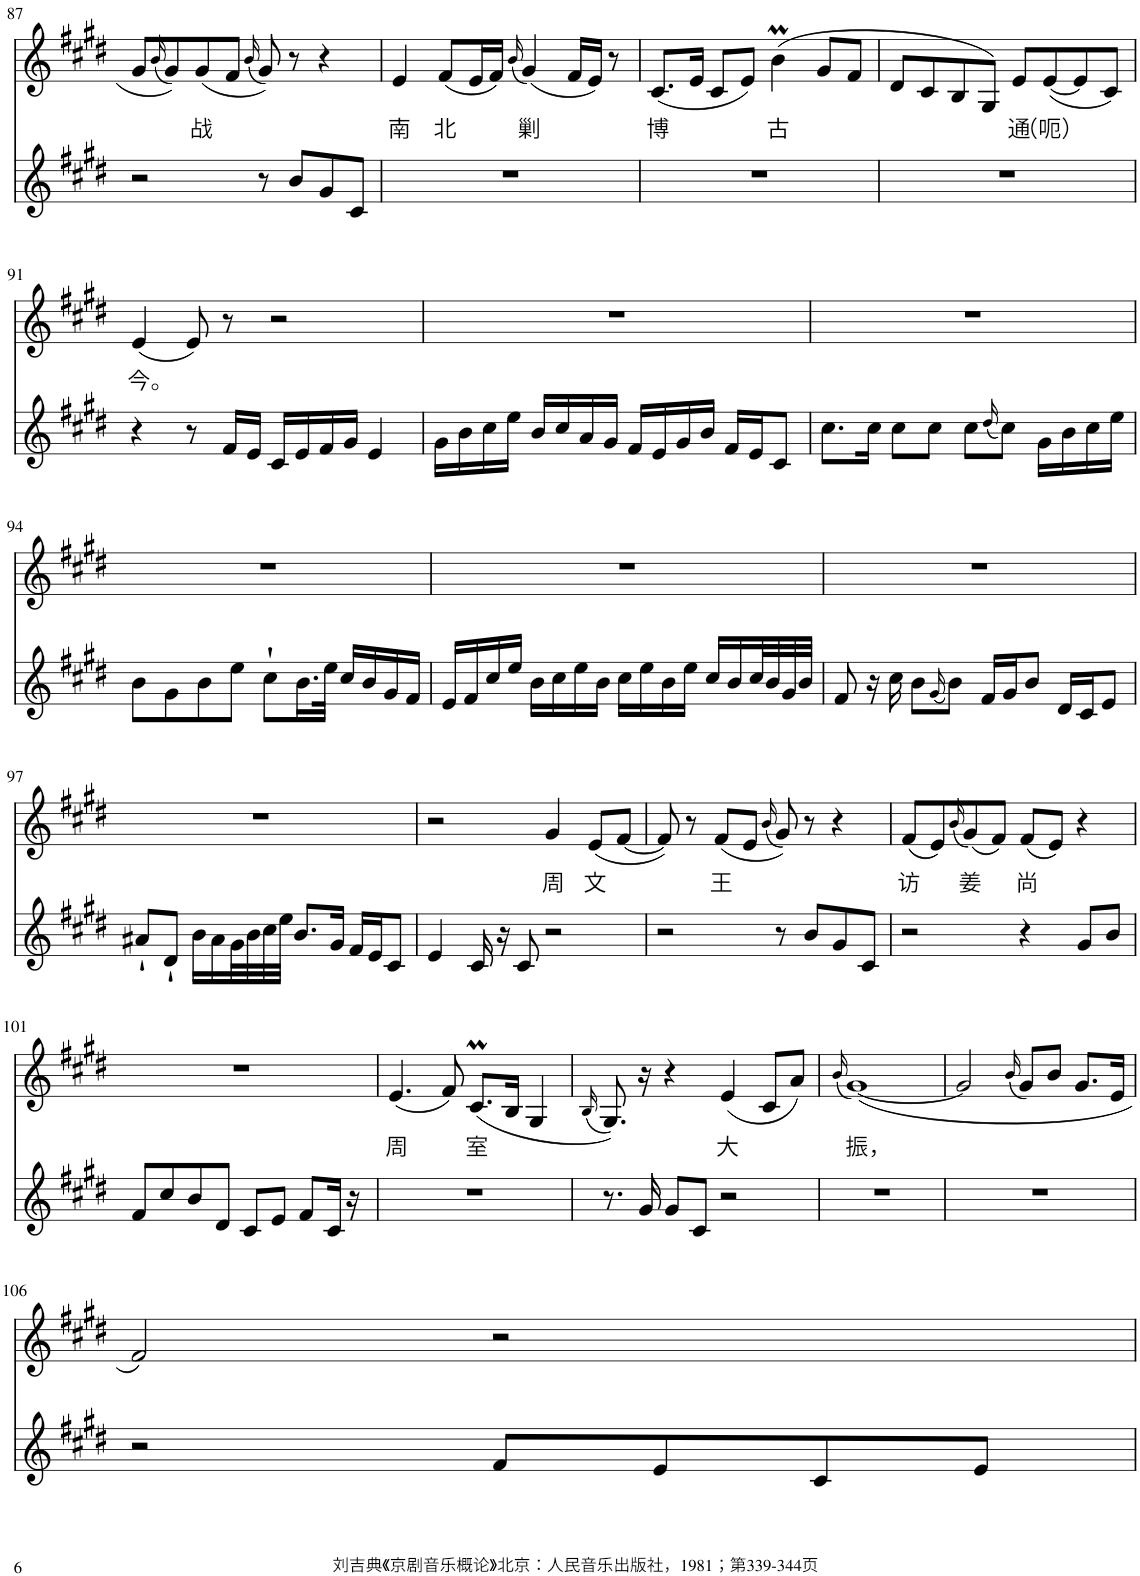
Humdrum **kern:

**kern	**kern	**text
*part2	*part1	*part1
*staff2	*staff1	*staff1
*I"Piano	*I"Piano	*
*I'Pno	*I'Pno	*
!!LO:PB:g=z
*clefG2	*clefG2	*
*k[f#c#g#d#]	*k[f#c#g#d#]	*
*M4/4	*M4/4	*
=87	=87	=87
2r	8g#/L	.
.	(16qb/	.
.	8g#/)	.
!	!	!LO:LY:b
.	(8g#/	战
.	8f#/J	.
.	(16qb/	.
8r	8g#/))	.
8b/L	8r	.
8g#/	4r	.
8c#/J	.	.
=88	=88	=88
!	!	!LO:LY:b
1r	4e/	南
!	!	!LO:LY:b
.	(8f#/L	北
.	16e/L	.
.	16f#/JJ)	.
.	(16qb/	.
!	!	!LO:LY:b
.	(4g#/)	剿
.	16f#/LL	.
.	16e/JJ)	.
.	8r	.
=89	=89	=89
!	!	!LO:LY:b
1r	(8.c#/L	博
.	16e/Jk	.
.	8c#/L	.
.	8e/J)	.
!	!	!LO:LY:b
.	(4bM\	古
.	8g#/L	.
.	8f#/J	.
=90	=90	=90
1r	8d#/L	.
.	8c#/	.
.	8B/	.
.	8G#/J)	.
!	!	!LO:LY:b
.	8e/L	通
!	!	!LO:LY:b
.	([8e/	（呃）
.	8e/]	.
.	8c#/J)	.
!!LO:LB:g=z
=91	=91	=91
!	!	!LO:LY:b
4r	(4e/	今。
8r	8e/)	.
16f#/LL	8r	.
16e/JJ	.	.
16c#/LL	2r	.
16e/	.	.
16f#/	.	.
16g#/JJ	.	.
4e/	.	.
=92	=92	=92
16g#\LL	1r	.
16b\	.	.
16cc#\	.	.
16ee\JJ	.	.
16b/LL	.	.
16cc#/	.	.
16a/	.	.
16g#/JJ	.	.
16f#/LL	.	.
16e/	.	.
16g#/	.	.
16b/JJ	.	.
16f#/LL	.	.
16e/J	.	.
8c#/J	.	.
=93	=93	=93
8.cc#\L	1r	.
16cc#\Jk	.	.
8cc#\L	.	.
8cc#\J	.	.
8cc#\L	.	.
(16qdd#/	.	.
8cc#\J)	.	.
16g#\LL	.	.
16b\	.	.
16cc#\	.	.
16ee\JJ	.	.
!!LO:LB:g=z
=94	=94	=94
8b\L	1r	.
8g#\	.	.
8b\	.	.
8ee\J	.	.
8cc#`\L	.	.
16.b\L	.	.
32ee\JJk	.	.
16cc#/LL	.	.
16b/	.	.
16g#/	.	.
16f#/JJ	.	.
=95	=95	=95
16e/LL	1r	.
16f#/	.	.
16cc#/	.	.
16ee/JJ	.	.
16b\LL	.	.
16cc#\	.	.
16ee\	.	.
16b\JJ	.	.
16cc#\LL	.	.
16ee\	.	.
16b\	.	.
16ee\JJ	.	.
16cc#/LL	.	.
16b/	.	.
32cc#/L	.	.
32b/	.	.
32g#/	.	.
32b/JJJ	.	.
=96	=96	=96
8f#/	1r	.
16r	.	.
16cc#\	.	.
8b\L	.	.
(16qg#/	.	.
8b\J)	.	.
16f#/LL	.	.
16g#/J	.	.
8b/J	.	.
16d#/LL	.	.
16c#/J	.	.
8e/J	.	.
!!LO:LB:g=z
=97	=97	=97
8a#X`/L	1r	.
8d#`/J	.	.
16b\LL	.	.
16a#\	.	.
32g#\L	.	.
32b\	.	.
32cc#\	.	.
32ee\JJJ	.	.
8.b/L	.	.
16g#/Jk	.	.
16f#/LL	.	.
16e/J	.	.
8c#/J	.	.
=98	=98	=98
4e/	2r	.
16c#/	.	.
16r	.	.
8c#/	.	.
!	!	!LO:LY:b
2r	4g#/	周
!	!	!LO:LY:b
.	(8e/L	文
.	[8f#/J	.
=99	=99	=99
2r	8f#/])	.
.	8r	.
!	!	!LO:LY:b
.	(8f#/L	王
.	8e/J	.
.	(16qb/	.
8r	8g#/))	.
8b/L	8r	.
8g#/	4r	.
8c#/J	.	.
=100	=100	=100
!	!	!LO:LY:b
2r	(8f#/L	访
.	8e/)	.
.	(16qb/	.
!	!	!LO:LY:b
.	(8g#/)	姜
.	8f#/J)	.
!	!	!LO:LY:b
4r	(8f#/L	尚
.	8e/J)	.
8g#/L	4r	.
8b/J	.	.
!!LO:LB:g=z
=101	=101	=101
8f#/L	1r	.
8cc#/	.	.
8b/	.	.
8d#/J	.	.
8c#/L	.	.
8e/J	.	.
8f#/L	.	.
16c#/Jk	.	.
16r	.	.
=102	=102	=102
!	!	!LO:LY:b
1r	(4.e/	周
.	8f#/)	.
!	!	!LO:LY:b
.	(8.c#M/L	室
.	16B/Jk	.
.	4G#/	.
=103	=103	=103
.	(16qB/	.
8.r	8.G#/))	.
16g#/	16r	.
8g#/L	4r	.
8c#/J	.	.
!	!	!LO:LY:b
2r	(4e/	大
.	8c#/L	.
.	8a/J)	.
=104	=104	=104
.	(16qb/	.
!	!	!LO:LY:b
1r	([1g#)	振，
=105	=105	=105
1r	2g#/]	.
.	(16qb/	.
.	8g#/L)	.
.	8b/J	.
.	8.g#/L	.
.	16e/Jk	.
!!LO:LB:g=z
=106	=106	=106
2r	2f#/)	.
8f#/L	2r	.
8e/	.	.
8c#/	.	.
8e/J	.	.
=	=	=
*-	*-	*-
